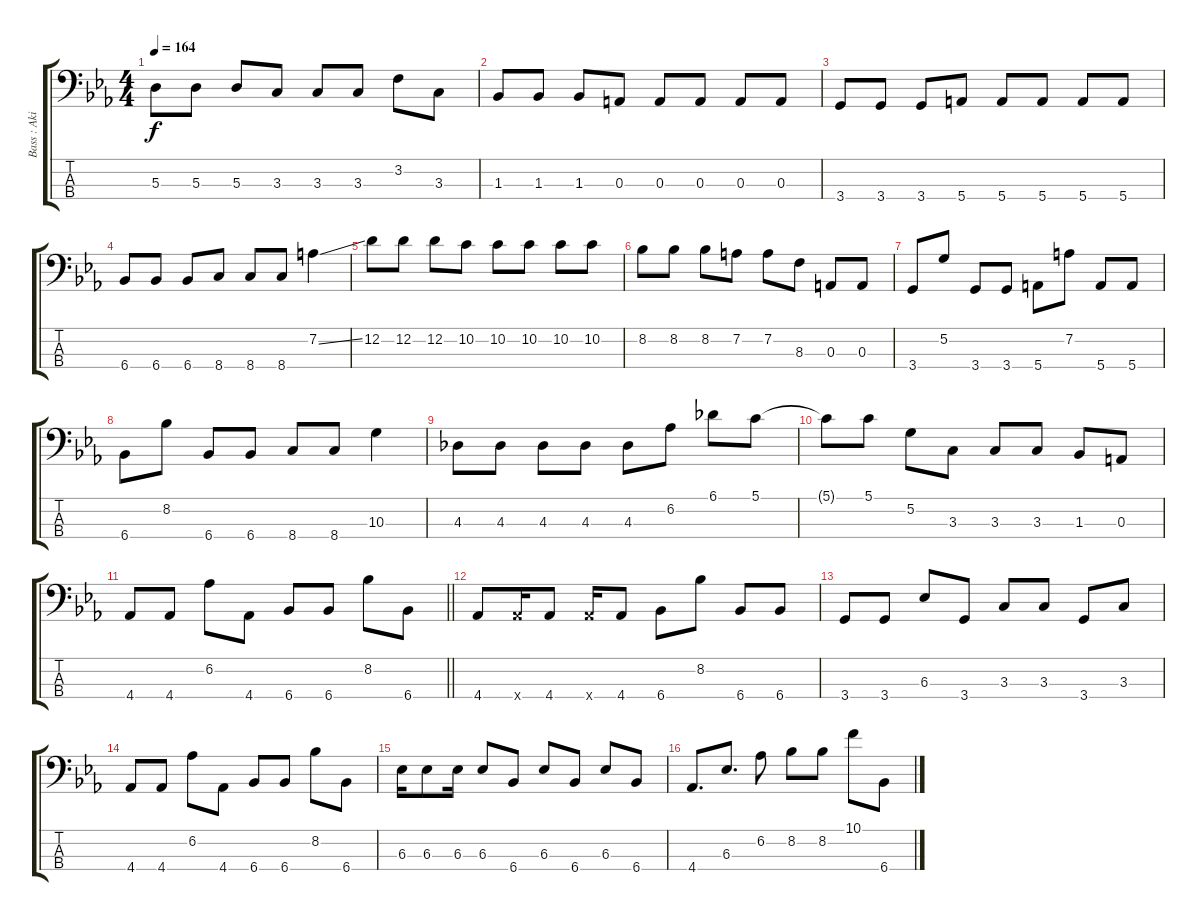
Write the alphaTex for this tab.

\track ("Bass : Akiyama Mio - Swan" "Bass : Aki") {instrument electricbasspick}
\staff {score tabs}
\tuning (G2 D2 A1 E1) {hide}
\ts (4 4)
\tempo 164
\clef f4
\ks eb
5.3.8{dy f} 5.3.8 5.3.8 3.3.8 3.3.8 3.3.8 3.2.8 3.3.8 |
1.3.8 1.3.8 1.3.8 0.3.8 0.3.8 0.3.8 0.3.8 0.3.8 |
3.4.8 3.4.8 3.4.8 5.4.8 5.4.8 5.4.8 5.4.8 5.4.8 |
6.4.8 6.4.8 6.4.8 8.4.8 8.4.8 8.4.8 7.2{ss}.4 |
12.2.8 12.2.8 12.2.8 10.2.8 10.2.8 10.2.8 10.2.8 10.2.8 |
8.2.8 8.2.8 8.2.8 7.2.8 7.2.8 8.3.8 0.3.8 0.3.8 |
3.4.8 5.2.8 3.4.8 3.4.8 5.4.8 7.2.8 5.4.8 5.4.8 |
6.4.8 8.2.8 6.4.8 6.4.8 8.4.8 8.4.8 10.3.4 |
4.3.8 4.3.8 4.3.8 4.3.8 4.3.8 6.2.8 6.1.8 5.1.8 |
5.1{t}.8 5.1.8 5.2.8 3.3.8 3.3.8 3.3.8 1.3.8 0.3.8 |
\barLineRight lightlight
4.4.8 4.4.8 6.2.8 4.4.8 6.4.8 6.4.8 8.2.8 6.4.8 |
4.4.8 4.4{x}.16 4.4.8 4.4{x}.16 4.4.8 6.4.8 8.2.8 6.4.8 6.4.8 |
3.4.8 3.4.8 6.3.8 3.4.8 3.3.8 3.3.8 3.4.8 3.3.8 |
4.4.8 4.4.8 6.2.8 4.4.8 6.4.8 6.4.8 8.2.8 6.4.8 |
6.3.16 6.3.8 6.3.16 6.3.8 6.4.8 6.3.8 6.4.8 6.3.8 6.4.8 |
4.4.8{d} 6.3.8{d} 6.2.8 8.2.8 8.2.8 10.1.8 6.4.8
